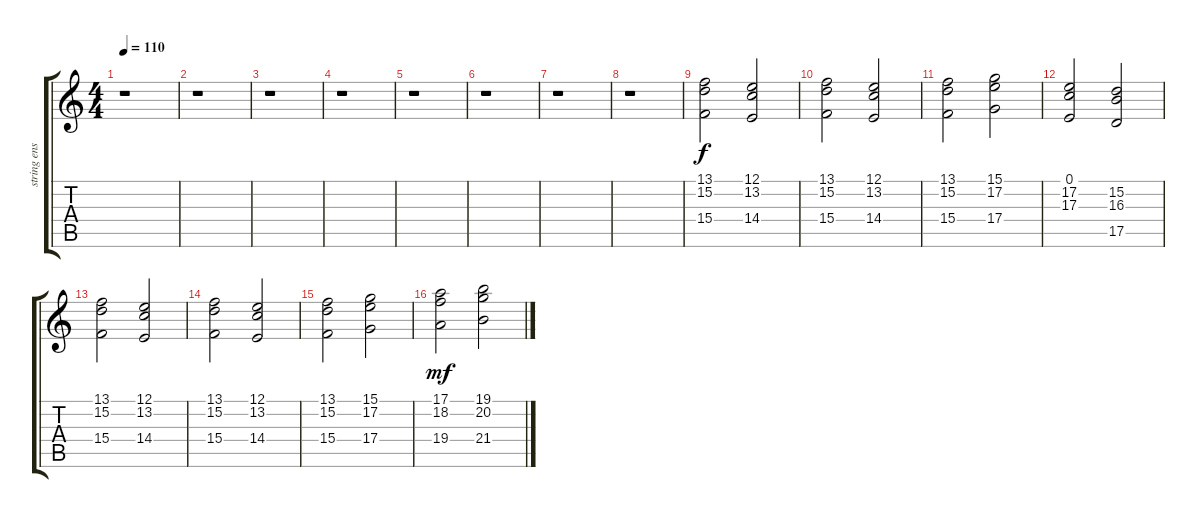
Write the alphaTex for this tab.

\track ("string ensemble 1" "string ens") {instrument stringensemble1}
\staff {score tabs}
\tuning (E4 B3 G3 D3 A2 E2) {hide}
\ts (4 4)
\tempo 110
\clef g2
\ks c
r.1{dy f} |
r.1 |
r.1 |
r.1 |
r.1 |
r.1 |
r.1 |
r.1 |
(13.1 15.2 15.4).2 (12.1 13.2 14.4).2 |
(13.1 15.2 15.4).2 (12.1 13.2 14.4).2 |
(13.1 15.2 15.4).2 (15.1 17.2 17.4).2 |
(0.1 17.2 17.3).2 (15.2 16.3 17.5).2 |
(13.1 15.2 15.4).2 (12.1 13.2 14.4).2 |
(13.1 15.2 15.4).2 (12.1 13.2 14.4).2 |
(13.1 15.2 15.4).2 (15.1 17.2 17.4).2 |
(17.1 18.2 19.4).2{dy mf} (19.1 20.2 21.4).2
